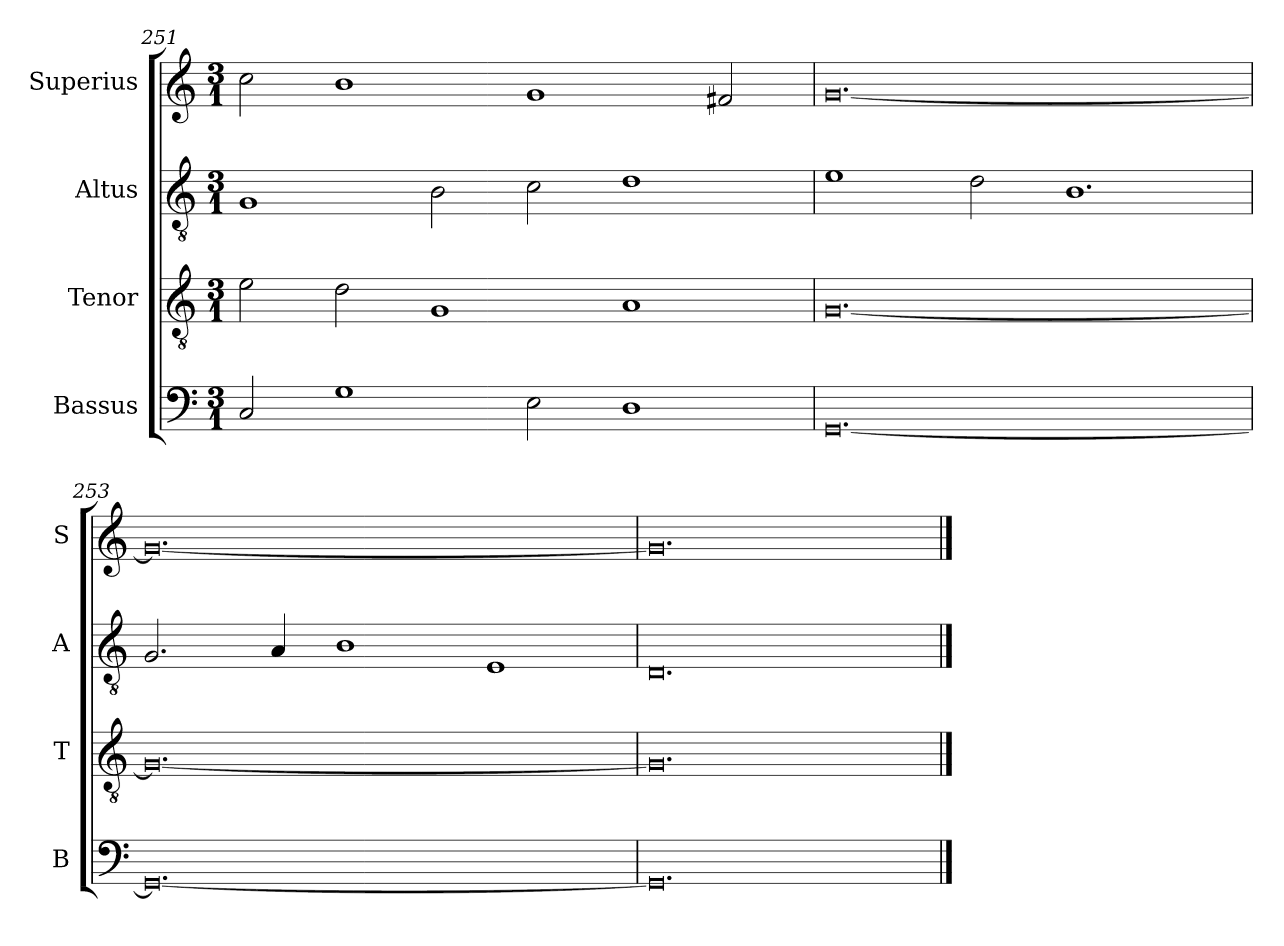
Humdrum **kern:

**kern	**kern	**kern	**kern
*part4	*part3	*part2	*part1
*staff4	*staff3	*staff2	*staff1
*I"Bassus	*I"Tenor	*I"Altus	*I"Superius
*I'B	*I'T	*I'A	*I'S
*clefF4	*clefGv2	*clefGv2	*clefG2
*k[]	*k[]	*k[]	*k[]
*M3/1	*M3/1	*M3/1	*M3/1
=251	=251	=251	=251
2C/	2e\	1G	2cc\
1G	2d\	.	1b
.	1G	2B\	.
2E\	.	2c\	1g
1D	1A	1d	.
.	.	.	2f#X/
=252	=252	=252	=252
[0.GG	[0.G	1e	[0.g
.	.	2d\	.
.	.	1.B	.
=253	=253	=253	=253
0.GG_	0.G_	2.G/	0.g_
.	.	4A/	.
.	.	1B	.
.	.	1E	.
=254	=254	=254	=254
0.GG]	0.G]	0.D	0.g]
==	==	==	==
*-	*-	*-	*-
